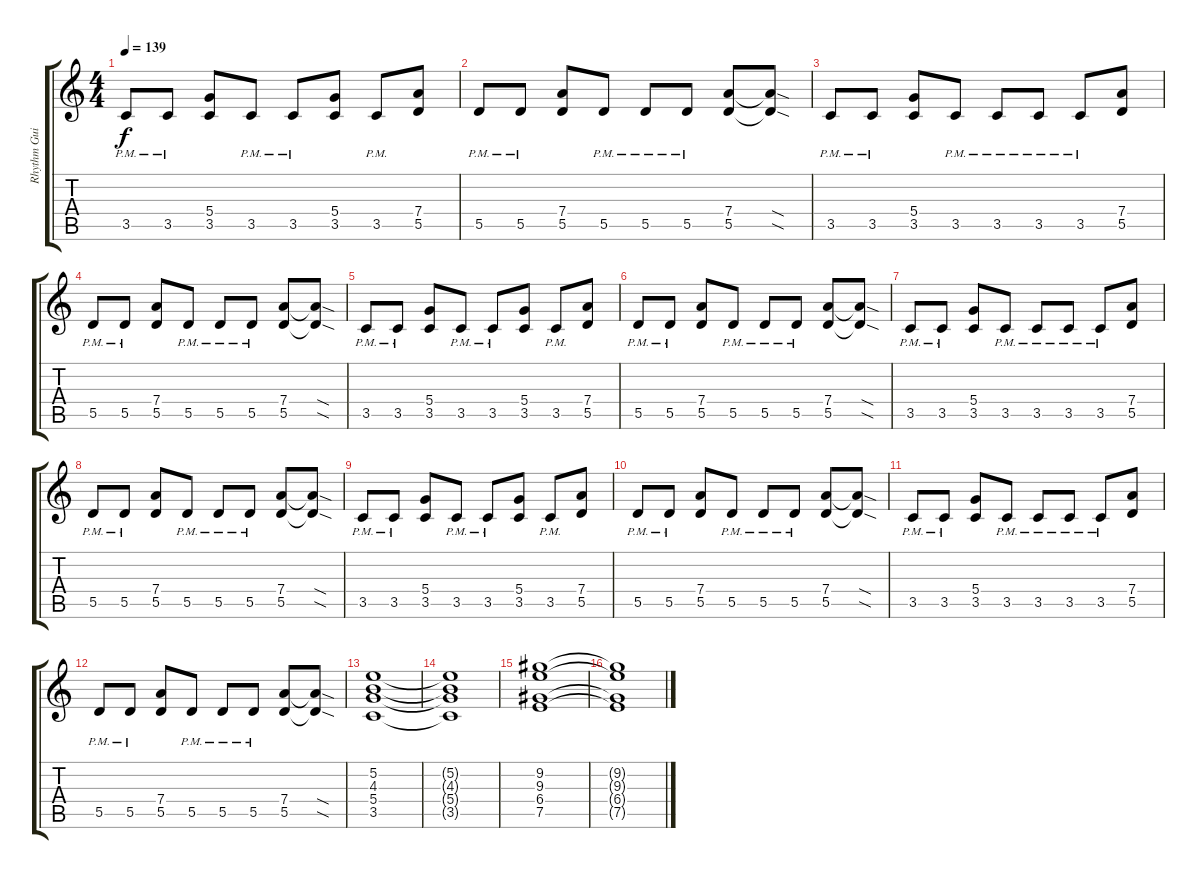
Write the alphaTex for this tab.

\track ("Rhythm Guitar" "Rhythm Gui") {instrument distortionguitar}
\staff {score tabs}
\tuning (E4 B3 G3 D3 A2 E2) {hide}
\ts (4 4)
\tempo 139
\clef g2
\ks c
3.5{pm}.8{dy f} 3.5{pm}.8 (5.4 3.5).8 3.5{pm}.8 3.5{pm}.8 (5.4 3.5).8 3.5{pm}.8 (7.4 5.5).8 |
5.5{pm}.8 5.5{pm}.8 (7.4 5.5).8 5.5{pm}.8 5.5{pm}.8 5.5{pm}.8 (7.4 5.5).8 (7.4{sod t} 5.5{sod t}).8 |
3.5{pm}.8 3.5{pm}.8 (5.4 3.5).8 3.5{pm}.8 3.5{pm}.8 3.5{pm}.8 3.5{pm}.8 (7.4 5.5).8 |
5.5{pm}.8 5.5{pm}.8 (7.4 5.5).8 5.5{pm}.8 5.5{pm}.8 5.5{pm}.8 (7.4 5.5).8 (7.4{sod t} 5.5{sod t}).8 |
3.5{pm}.8 3.5{pm}.8 (5.4 3.5).8 3.5{pm}.8 3.5{pm}.8 (5.4 3.5).8 3.5{pm}.8 (7.4 5.5).8 |
5.5{pm}.8 5.5{pm}.8 (7.4 5.5).8 5.5{pm}.8 5.5{pm}.8 5.5{pm}.8 (7.4 5.5).8 (7.4{sod t} 5.5{sod t}).8 |
3.5{pm}.8 3.5{pm}.8 (5.4 3.5).8 3.5{pm}.8 3.5{pm}.8 3.5{pm}.8 3.5{pm}.8 (7.4 5.5).8 |
5.5{pm}.8 5.5{pm}.8 (7.4 5.5).8 5.5{pm}.8 5.5{pm}.8 5.5{pm}.8 (7.4 5.5).8 (7.4{sod t} 5.5{sod t}).8 |
3.5{pm}.8 3.5{pm}.8 (5.4 3.5).8 3.5{pm}.8 3.5{pm}.8 (5.4 3.5).8 3.5{pm}.8 (7.4 5.5).8 |
5.5{pm}.8 5.5{pm}.8 (7.4 5.5).8 5.5{pm}.8 5.5{pm}.8 5.5{pm}.8 (7.4 5.5).8 (7.4{sod t} 5.5{sod t}).8 |
3.5{pm}.8 3.5{pm}.8 (5.4 3.5).8 3.5{pm}.8 3.5{pm}.8 3.5{pm}.8 3.5{pm}.8 (7.4 5.5).8 |
5.5{pm}.8 5.5{pm}.8 (7.4 5.5).8 5.5{pm}.8 5.5{pm}.8 5.5{pm}.8 (7.4 5.5).8 (7.4{sod t} 5.5{sod t}).8 |
(5.2 4.3 5.4 3.5).1 |
(5.2{t} 4.3{t} 5.4{t} 3.5{t}).1 |
(9.2 9.3 6.4 7.5).1 |
(9.2{t} 9.3{t} 6.4{t} 7.5{t}).1
